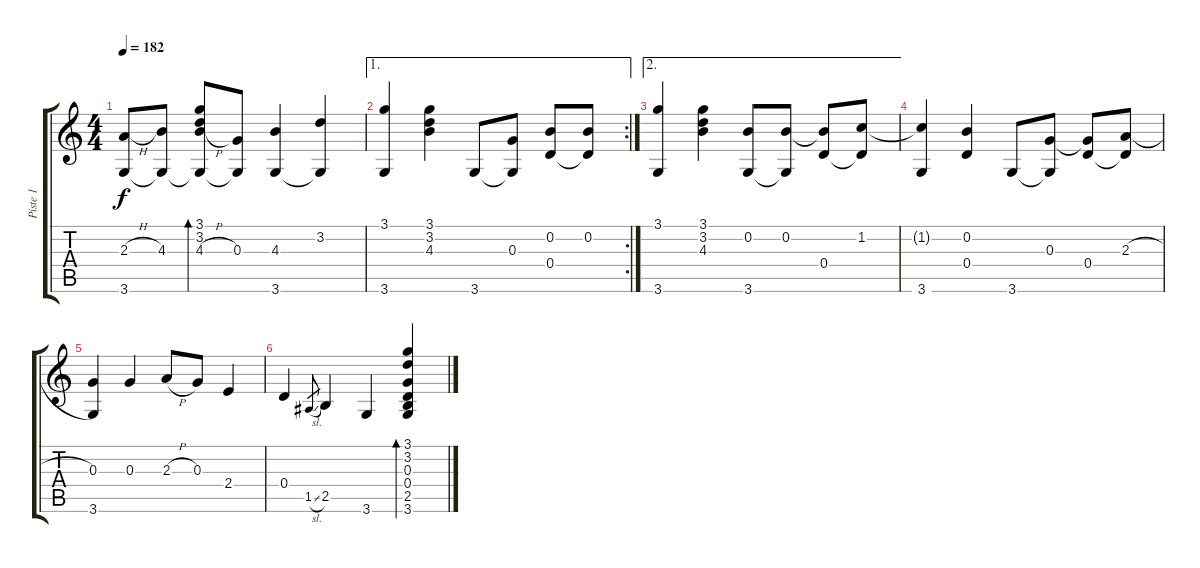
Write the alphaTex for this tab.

\track ("Piste 1" "Piste 1") {instrument acousticguitarsteel}
\staff {score tabs}
\tuning (E4 B3 G3 D3 A2 E2) {hide}
\ts (4 4)
\tempo 182
\clef g2
\ks c
(2.3{h} 3.6).8{dy f} (4.3 3.6{t}).8 (3.1 3.2 4.3{h} 3.6{t}).8{bd 240} (0.3 3.6{t}).8 (4.3 3.6).4 (3.2 3.6{t}).4 |
\ae 1
\rc 2
(3.1 3.6).4 (3.1 3.2 4.3).4 3.6.8 (0.3 3.6{t}).8 (0.2 0.4).8 (0.2 0.4{t}).8 |
\ae 2
(3.1 3.6).4 (3.1 3.2 4.3).4 (0.2 3.6).8 (0.2 3.6{t}).8 (0.2{t} 0.4).8 (1.2 0.4{t}).8 |
(1.2{t} 3.6).4 (0.2 0.4).4 3.6.8 (0.3 3.6{t}).8 (0.3{t} 0.4).8 (2.3{h} 0.4{t}).8 |
(0.3 3.6).4 0.3.4 2.3{h}.8 0.3.8 2.4.4 |
0.4.4 1.5{sl}.8{gr} 2.5.4 3.6.4 (3.1 3.2 0.3 0.4 2.5 3.6).4{bd 480}
